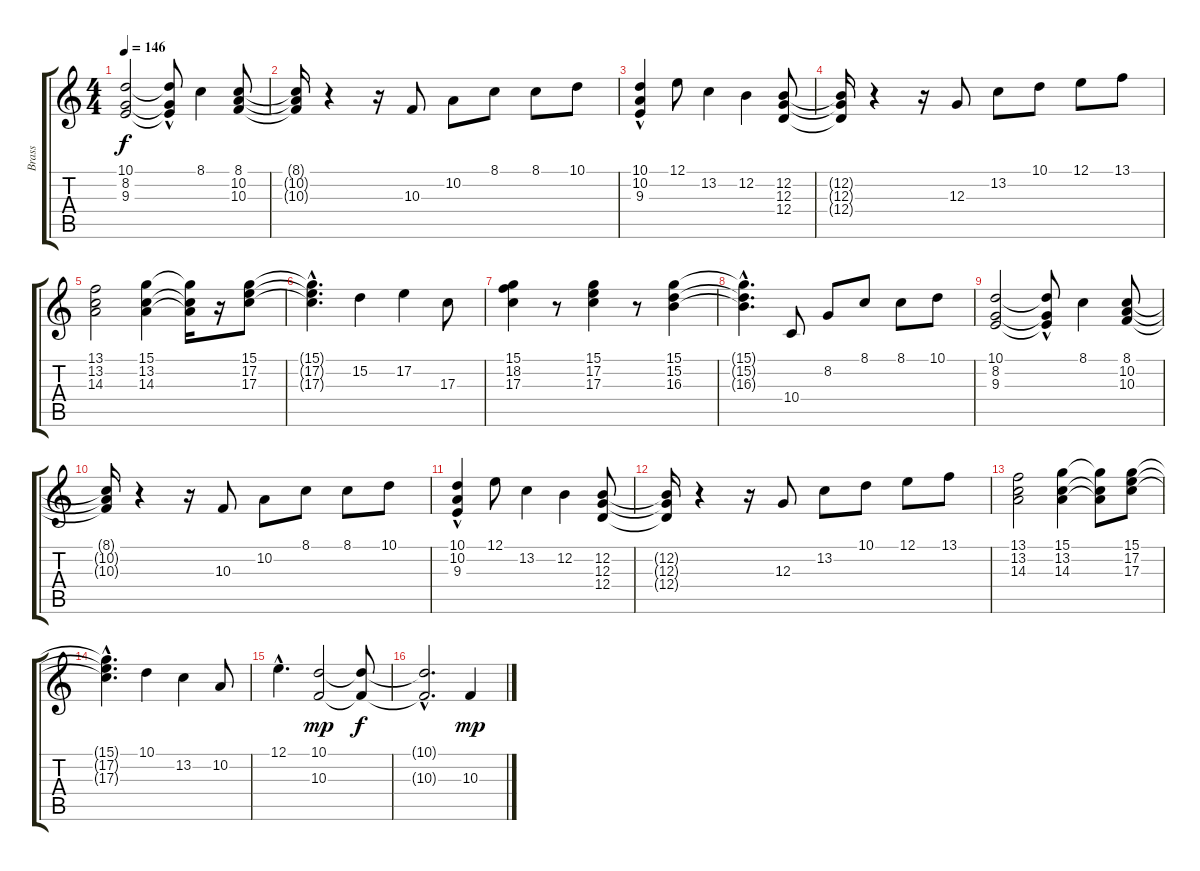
\track ("Brass" "Brass") {instrument synthstrings2}
\staff {score tabs}
\tuning (E4 B3 G3 D3 A2 E2) {hide}
\ts (4 4)
\tempo 146
\clef g2
\ks c
(10.1 8.2 9.3).2{dy f} (10.1{t} 8.2{hac t} 9.3{hac t}).8 8.1.4 (8.1 10.2 10.3).8 |
(8.1{t} 10.2{t} 10.3{t}).16 r.4 r.16 10.3.8 10.2.8 8.1.8 8.1.8 10.1.8 |
(10.1 10.2{hac} 9.3{hac}).4 12.1.8 13.2.4 12.2.4 (12.2 12.3 12.4).8 |
(12.2{t} 12.3{t} 12.4{t}).16 r.4 r.16 12.3.8 13.2.8 10.1.8 12.1.8 13.1.8 |
(13.1 13.2 14.3).2 (15.1 13.2 14.3).4 (15.1{t} 13.2{t} 14.3{t}).16 r.16 (15.1 17.2 17.3).8 |
(15.1{hac t} 17.2{hac t} 17.3{hac t}).4{d} 15.2.4 17.2.4 17.3.8 |
(15.1 18.2 17.3).4 r.8 (15.1 17.2 17.3).4 r.8 (15.1 15.2 16.3).4 |
(15.1{hac t} 15.2{hac t} 16.3{hac t}).4{d volume 13} 10.4.8 8.2.8 8.1.8 8.1.8 10.1.8 |
(10.1 8.2 9.3).2 (10.1{t} 8.2{hac t} 9.3{hac t}).8 8.1.4 (8.1 10.2 10.3).8 |
(8.1{t} 10.2{t} 10.3{t}).16 r.4 r.16 10.3.8 10.2.8 8.1.8 8.1.8 10.1.8 |
(10.1 10.2{hac} 9.3{hac}).4 12.1.8 13.2.4 12.2.4 (12.2 12.3 12.4).8 |
(12.2{t} 12.3{t} 12.4{t}).16 r.4 r.16 12.3.8 13.2.8 10.1.8 12.1.8 13.1.8 |
(13.1 13.2 14.3).2 (15.1 13.2 14.3).4 (15.1{t} 13.2{t} 14.3{t}).8 (15.1 17.2 17.3).8 |
(15.1{hac t} 17.2{hac t} 17.3{hac t}).4{d} 10.1.4 13.2.4 10.2.8 |
12.1{hac}.4{d} (10.1 10.3).2{dy mp} (10.1{t} 10.3{t}).8{dy f} |
(10.1{hac t} 10.3{t}).2{d} 10.3.4{dy mp}
